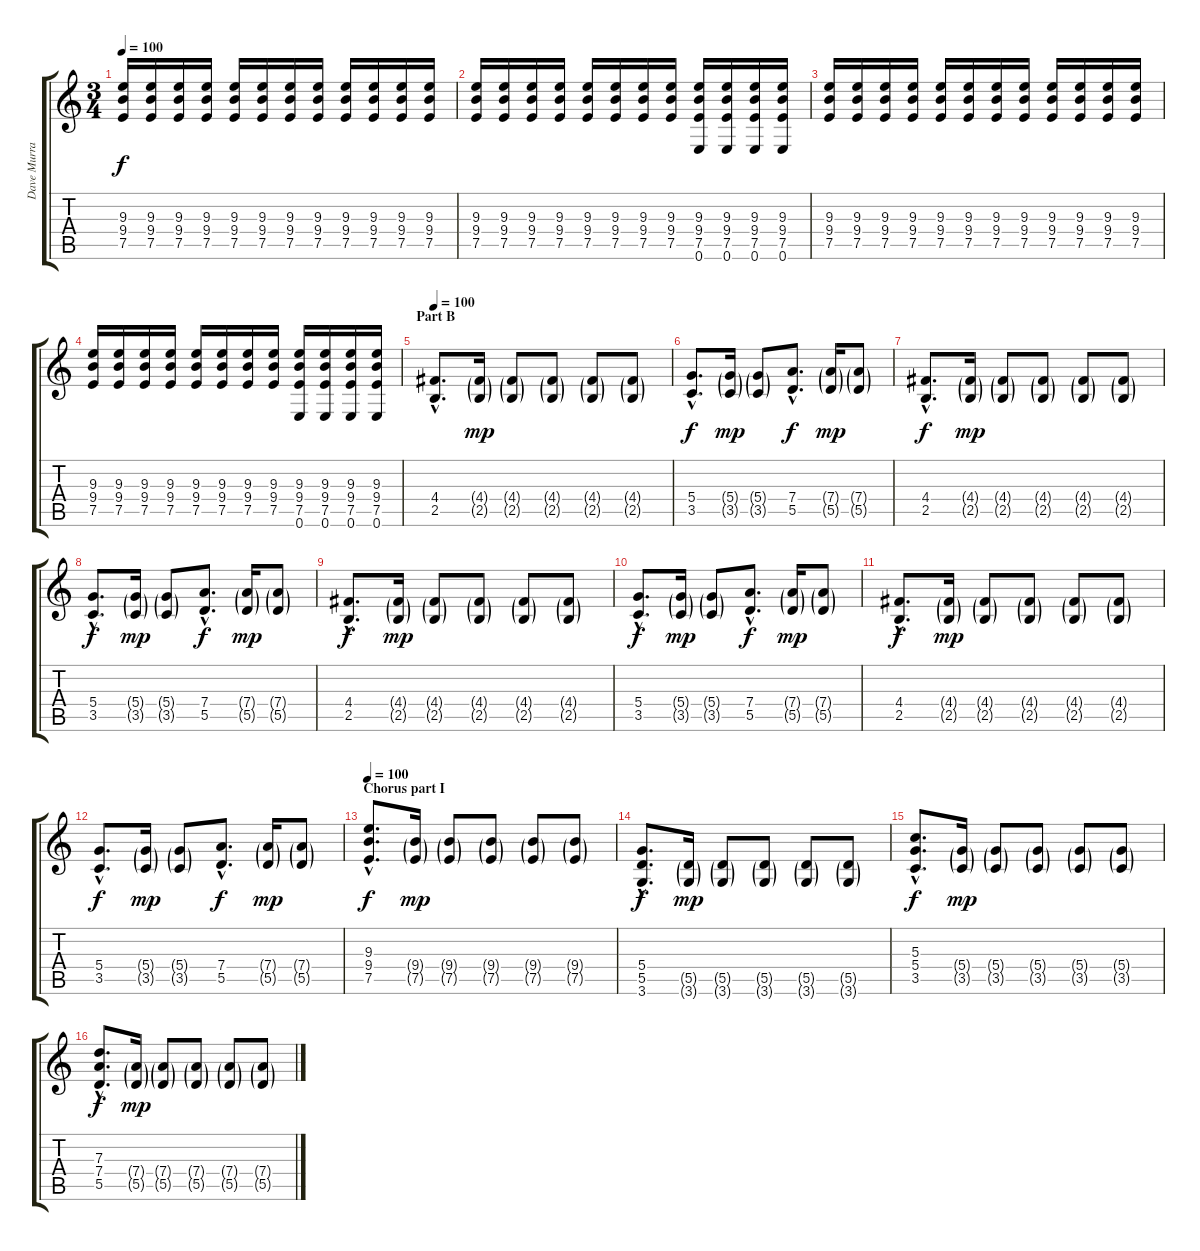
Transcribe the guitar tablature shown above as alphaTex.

\track ("Dave Murray" "Dave Murra") {instrument distortionguitar}
\staff {score tabs}
\tuning (E4 B3 G3 D3 A2 E2) {hide}
\ts (3 4)
\tempo 100
\clef g2
\ks c
(9.3 9.4 7.5).16{dy f} (9.3 9.4 7.5).16 (9.3 9.4 7.5).16 (9.3 9.4 7.5).16 (9.3 9.4 7.5).16 (9.3 9.4 7.5).16 (9.3 9.4 7.5).16 (9.3 9.4 7.5).16 (9.3 9.4 7.5).16 (9.3 9.4 7.5).16 (9.3 9.4 7.5).16 (9.3 9.4 7.5).16 |
(9.3 9.4 7.5).16 (9.3 9.4 7.5).16 (9.3 9.4 7.5).16 (9.3 9.4 7.5).16 (9.3 9.4 7.5).16 (9.3 9.4 7.5).16 (9.3 9.4 7.5).16 (9.3 9.4 7.5).16 (9.3 9.4 7.5 0.6).16 (9.3 9.4 7.5 0.6).16 (9.3 9.4 7.5 0.6).16 (9.3 9.4 7.5 0.6).16 |
(9.3 9.4 7.5).16 (9.3 9.4 7.5).16 (9.3 9.4 7.5).16 (9.3 9.4 7.5).16 (9.3 9.4 7.5).16 (9.3 9.4 7.5).16 (9.3 9.4 7.5).16 (9.3 9.4 7.5).16 (9.3 9.4 7.5).16 (9.3 9.4 7.5).16 (9.3 9.4 7.5).16 (9.3 9.4 7.5).16 |
(9.3 9.4 7.5).16 (9.3 9.4 7.5).16 (9.3 9.4 7.5).16 (9.3 9.4 7.5).16 (9.3 9.4 7.5).16 (9.3 9.4 7.5).16 (9.3 9.4 7.5).16 (9.3 9.4 7.5).16 (9.3 9.4 7.5 0.6).16 (9.3 9.4 7.5 0.6).16 (9.3 9.4 7.5 0.6).16 (9.3 9.4 7.5 0.6).16 |
\section ("" "Part B")
\tempo 100
(4.4{hac} 2.5{hac}).8{d volume 14} (4.4{g} 2.5{g}).16{dy mp} (4.4{g} 2.5{g}).8 (4.4{g} 2.5{g}).8 (4.4{g} 2.5{g}).8 (4.4{g} 2.5{g}).8 |
(5.4{hac} 3.5{hac}).8{d dy f} (5.4{g} 3.5{g}).16{dy mp} (5.4{g} 3.5{g}).8 (7.4{hac} 5.5{hac}).8{d dy f} (7.4{g} 5.5{g}).16{dy mp} (7.4{g} 5.5{g}).8 |
(4.4{hac} 2.5{hac}).8{d dy f} (4.4{g} 2.5{g}).16{dy mp} (4.4{g} 2.5{g}).8 (4.4{g} 2.5{g}).8 (4.4{g} 2.5{g}).8 (4.4{g} 2.5{g}).8 |
(5.4{hac} 3.5{hac}).8{d dy f} (5.4{g} 3.5{g}).16{dy mp} (5.4{g} 3.5{g}).8 (7.4{hac} 5.5{hac}).8{d dy f} (7.4{g} 5.5{g}).16{dy mp} (7.4{g} 5.5{g}).8 |
(4.4{hac} 2.5{hac}).8{d dy f} (4.4{g} 2.5{g}).16{dy mp} (4.4{g} 2.5{g}).8 (4.4{g} 2.5{g}).8 (4.4{g} 2.5{g}).8 (4.4{g} 2.5{g}).8 |
(5.4{hac} 3.5{hac}).8{d dy f} (5.4{g} 3.5{g}).16{dy mp} (5.4{g} 3.5{g}).8 (7.4{hac} 5.5{hac}).8{d dy f} (7.4{g} 5.5{g}).16{dy mp} (7.4{g} 5.5{g}).8 |
(4.4{hac} 2.5{hac}).8{d dy f} (4.4{g} 2.5{g}).16{dy mp} (4.4{g} 2.5{g}).8 (4.4{g} 2.5{g}).8 (4.4{g} 2.5{g}).8 (4.4{g} 2.5{g}).8 |
(5.4{hac} 3.5{hac}).8{d dy f} (5.4{g} 3.5{g}).16{dy mp} (5.4{g} 3.5{g}).8 (7.4{hac} 5.5{hac}).8{d dy f} (7.4{g} 5.5{g}).16{dy mp} (7.4{g} 5.5{g}).8 |
\section ("" "Chorus part I")
\tempo 100
(9.3{hac} 9.4{hac} 7.5{hac}).8{d dy f volume 13} (9.4{g} 7.5{g}).16{dy mp} (9.4{g} 7.5{g}).8 (9.4{g} 7.5{g}).8 (9.4{g} 7.5{g}).8 (9.4{g} 7.5{g}).8 |
(5.4{hac} 5.5{hac} 3.6{hac}).8{d dy f} (5.5{g} 3.6{g}).16{dy mp} (5.5{g} 3.6{g}).8 (5.5{g} 3.6{g}).8 (5.5{g} 3.6{g}).8 (5.5{g} 3.6{g}).8 |
(5.3{hac} 5.4{hac} 3.5{hac}).8{d dy f} (5.4{g} 3.5{g}).16{dy mp} (5.4{g} 3.5{g}).8 (5.4{g} 3.5{g}).8 (5.4{g} 3.5{g}).8 (5.4{g} 3.5{g}).8 |
(7.3{hac} 7.4{hac} 5.5{hac}).8{d dy f} (7.4{g} 5.5{g}).16{dy mp} (7.4{g} 5.5{g}).8 (7.4{g} 5.5{g}).8 (7.4{g} 5.5{g}).8 (7.4{g} 5.5{g}).8
